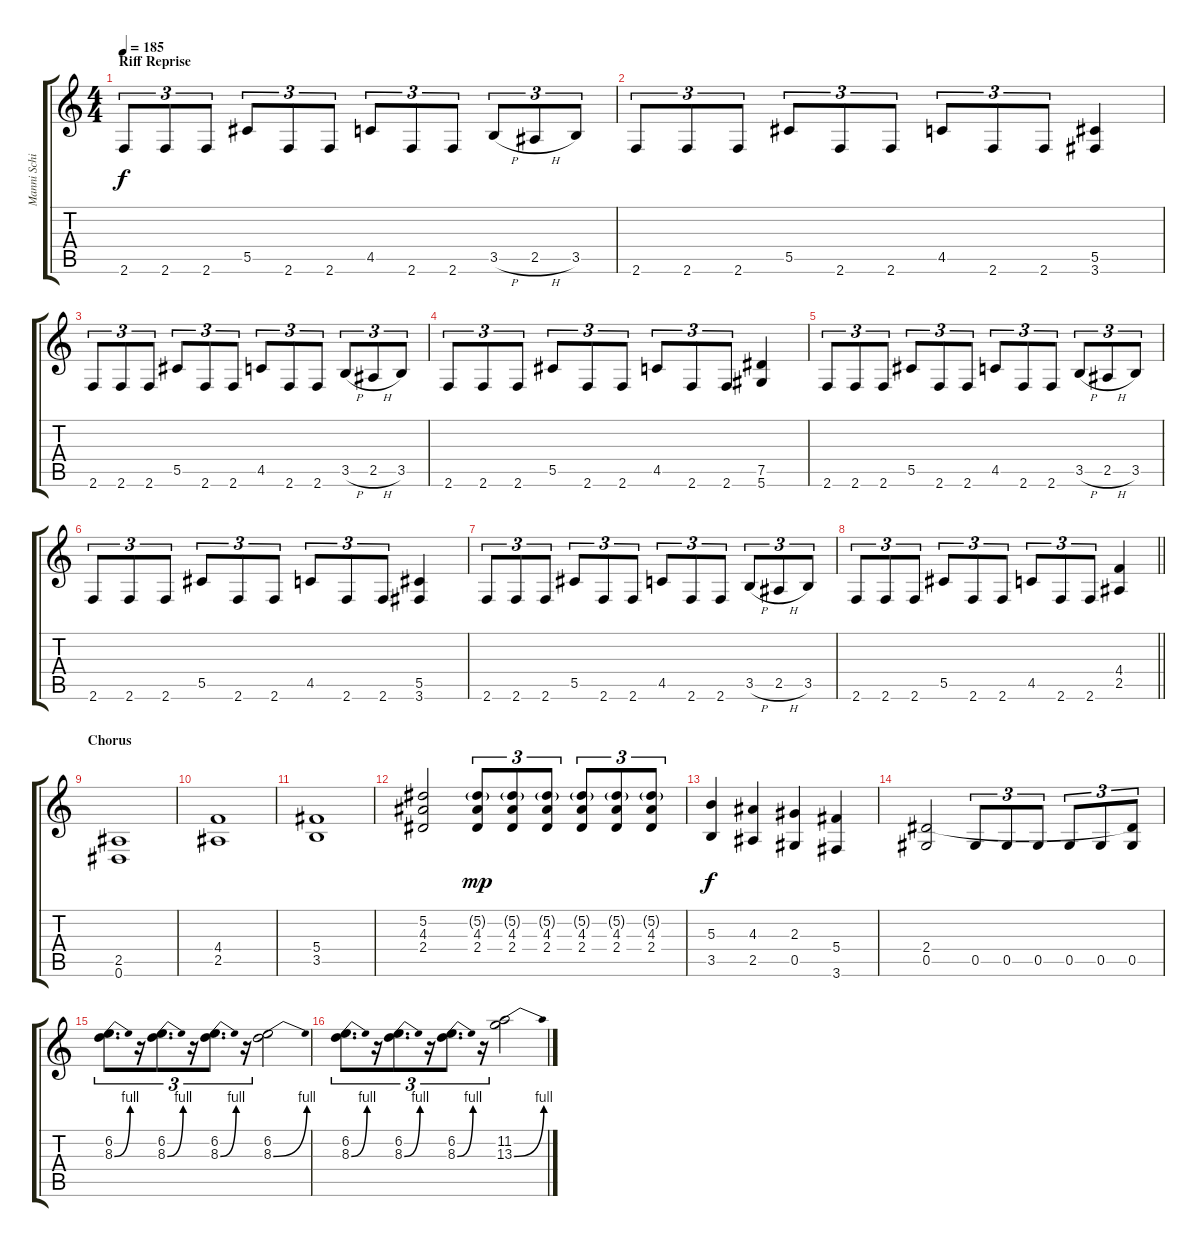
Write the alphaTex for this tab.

\track ("Manni Schimidt (lead guitar)" "Manni Schi") {instrument distortionguitar}
\staff {score tabs}
\tuning (Eb4 Bb3 Gb3 Db3 Ab2 Eb2) {hide}
\ts (4 4)
\section ("" "Riff Reprise")
\tempo 185
\clef g2
\ks c
2.6.8{tu (3 2) dy f} 2.6.8{tu (3 2)} 2.6.8{tu (3 2)} 5.5.8{tu (3 2)} 2.6.8{tu (3 2)} 2.6.8{tu (3 2)} 4.5.8{tu (3 2)} 2.6.8{tu (3 2)} 2.6.8{tu (3 2)} 3.5{h}.8{tu (3 2)} 2.5{h}.8{tu (3 2)} 3.5.8{tu (3 2)} |
2.6.8{tu (3 2)} 2.6.8{tu (3 2)} 2.6.8{tu (3 2)} 5.5.8{tu (3 2)} 2.6.8{tu (3 2)} 2.6.8{tu (3 2)} 4.5.8{tu (3 2)} 2.6.8{tu (3 2)} 2.6.8{tu (3 2)} (5.5 3.6).4 |
2.6.8{tu (3 2)} 2.6.8{tu (3 2)} 2.6.8{tu (3 2)} 5.5.8{tu (3 2)} 2.6.8{tu (3 2)} 2.6.8{tu (3 2)} 4.5.8{tu (3 2)} 2.6.8{tu (3 2)} 2.6.8{tu (3 2)} 3.5{h}.8{tu (3 2)} 2.5{h}.8{tu (3 2)} 3.5.8{tu (3 2)} |
2.6.8{tu (3 2)} 2.6.8{tu (3 2)} 2.6.8{tu (3 2)} 5.5.8{tu (3 2)} 2.6.8{tu (3 2)} 2.6.8{tu (3 2)} 4.5.8{tu (3 2)} 2.6.8{tu (3 2)} 2.6.8{tu (3 2)} (7.5 5.6).4 |
2.6.8{tu (3 2)} 2.6.8{tu (3 2)} 2.6.8{tu (3 2)} 5.5.8{tu (3 2)} 2.6.8{tu (3 2)} 2.6.8{tu (3 2)} 4.5.8{tu (3 2)} 2.6.8{tu (3 2)} 2.6.8{tu (3 2)} 3.5{h}.8{tu (3 2)} 2.5{h}.8{tu (3 2)} 3.5.8{tu (3 2)} |
2.6.8{tu (3 2)} 2.6.8{tu (3 2)} 2.6.8{tu (3 2)} 5.5.8{tu (3 2)} 2.6.8{tu (3 2)} 2.6.8{tu (3 2)} 4.5.8{tu (3 2)} 2.6.8{tu (3 2)} 2.6.8{tu (3 2)} (5.5 3.6).4 |
2.6.8{tu (3 2)} 2.6.8{tu (3 2)} 2.6.8{tu (3 2)} 5.5.8{tu (3 2)} 2.6.8{tu (3 2)} 2.6.8{tu (3 2)} 4.5.8{tu (3 2)} 2.6.8{tu (3 2)} 2.6.8{tu (3 2)} 3.5{h}.8{tu (3 2)} 2.5{h}.8{tu (3 2)} 3.5.8{tu (3 2)} |
\barLineRight lightlight
2.6.8{tu (3 2)} 2.6.8{tu (3 2)} 2.6.8{tu (3 2)} 5.5.8{tu (3 2)} 2.6.8{tu (3 2)} 2.6.8{tu (3 2)} 4.5.8{tu (3 2)} 2.6.8{tu (3 2)} 2.6.8{tu (3 2)} (4.4 2.5).4 |
\section ("" "Chorus")
(2.5 0.6).1 |
(4.4 2.5).1 |
(5.4 3.5).1 |
(5.2 4.3 2.4).2 (5.2{g} 4.3 2.4).8{tu (3 2) dy mp} (5.2{g} 4.3 2.4).8{tu (3 2)} (5.2{g} 4.3 2.4).8{tu (3 2)} (5.2{g} 4.3 2.4).8{tu (3 2)} (5.2{g} 4.3 2.4).8{tu (3 2)} (5.2{g} 4.3 2.4).8{tu (3 2)} |
(5.3 3.5).4{dy f} (4.3 2.5).4 (2.3 0.5).4 (5.4 3.6).4 |
(2.4 0.5).2 0.5.8{tu (3 2)} 0.5.8{tu (3 2)} 0.5.8{tu (3 2)} 0.5.8{tu (3 2)} 0.5.8{tu (3 2)} (2.4{t} 0.5).8{tu (3 2)} |
(6.2 8.3{be (bend 0 0 60 4)}).8{d tu (3 2)} r.16{tu (3 2)} (6.2 8.3{be (bend 0 0 60 4)}).8{d tu (3 2)} r.16{tu (3 2)} (6.2 8.3{be (bend 0 0 60 4)}).8{d tu (3 2)} r.16{tu (3 2)} (6.2 8.3{be (bend 0 0 60 4)}).2 |
(6.2 8.3{be (bend 0 0 60 4)}).8{d tu (3 2)} r.16{tu (3 2)} (6.2 8.3{be (bend 0 0 60 4)}).8{d tu (3 2)} r.16{tu (3 2)} (6.2 8.3{be (bend 0 0 60 4)}).8{d tu (3 2)} r.16{tu (3 2)} (11.2 13.3{be (bend 0 0 60 4)}).2
